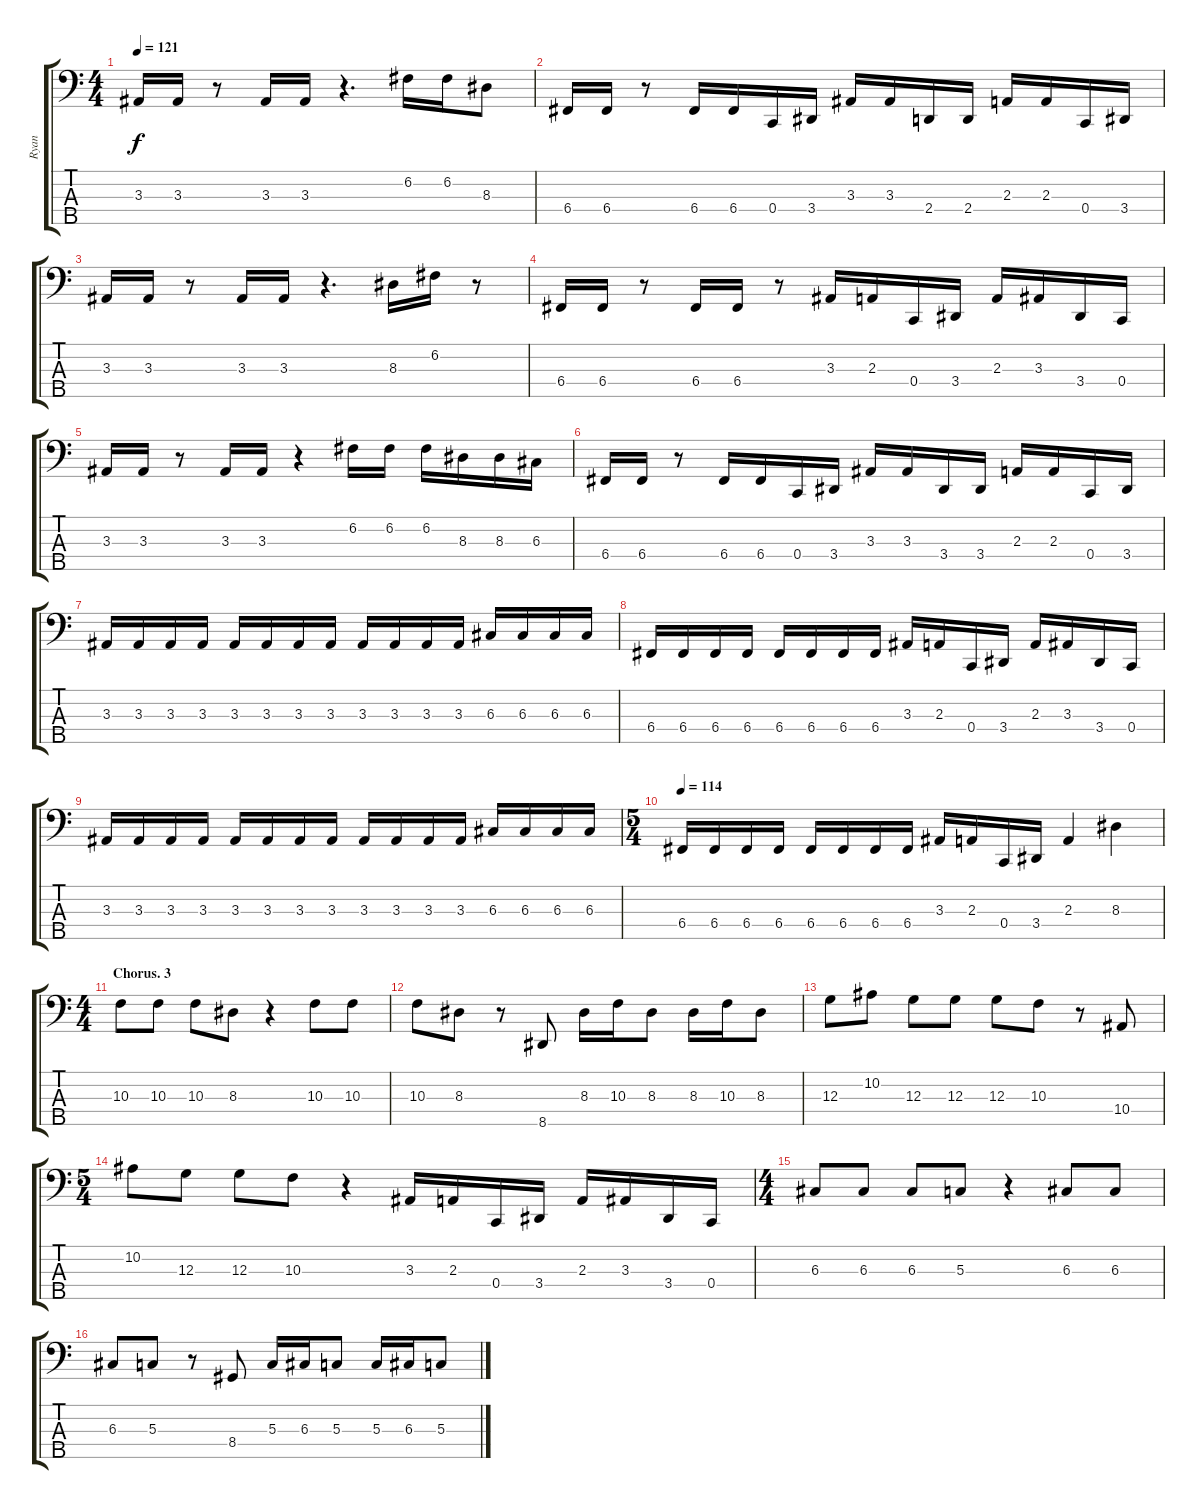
\track ("Ryan" "Ryan") {instrument electricbassfinger}
\staff {score tabs}
\tuning (F2 C2 G1 C1 G0) {hide}
\ts (4 4)
\tempo 121
\clef f4
\ks c
3.3.16{dy f} 3.3.16 r.8 3.3.16 3.3.16 r.4{d} 6.2.16 6.2.16 8.3.8 |
6.4.16 6.4.16 r.8 6.4.16 6.4.16 0.4.16 3.4.16 3.3.16 3.3.16 2.4.16 2.4.16 2.3.16 2.3.16 0.4.16 3.4.16 |
3.3.16 3.3.16 r.8 3.3.16 3.3.16 r.4{d} 8.3.16 6.2.16 r.8 |
6.4.16 6.4.16 r.8 6.4.16 6.4.16 r.8 3.3.16 2.3.16 0.4.16 3.4.16 2.3.16 3.3.16 3.4.16 0.4.16 |
3.3.16 3.3.16 r.8 3.3.16 3.3.16 r.4 6.2.16 6.2.16 6.2.16 8.3.16 8.3.16 6.3.16 |
6.4.16 6.4.16 r.8 6.4.16 6.4.16 0.4.16 3.4.16 3.3.16 3.3.16 3.4.16 3.4.16 2.3.16 2.3.16 0.4.16 3.4.16 |
3.3.16 3.3.16 3.3.16 3.3.16 3.3.16 3.3.16 3.3.16 3.3.16 3.3.16 3.3.16 3.3.16 3.3.16 6.3.16 6.3.16 6.3.16 6.3.16 |
6.4.16 6.4.16 6.4.16 6.4.16 6.4.16 6.4.16 6.4.16 6.4.16 3.3.16 2.3.16 0.4.16 3.4.16 2.3.16 3.3.16 3.4.16 0.4.16 |
3.3.16 3.3.16 3.3.16 3.3.16 3.3.16 3.3.16 3.3.16 3.3.16 3.3.16 3.3.16 3.3.16 3.3.16 6.3.16 6.3.16 6.3.16 6.3.16 |
\ts (5 4)
\tempo 114
6.4.16 6.4.16 6.4.16 6.4.16 6.4.16 6.4.16 6.4.16 6.4.16 3.3.16 2.3.16 0.4.16 3.4.16 2.3.4 8.3.4 |
\ts (4 4)
\section ("" "Chorus. 3")
10.3.8 10.3.8 10.3.8 8.3.8 r.4 10.3.8 10.3.8 |
10.3.8 8.3.8 r.8 8.5.8 8.3.16 10.3.16 8.3.8 8.3.16 10.3.16 8.3.8 |
12.3.8 10.2.8 12.3.8 12.3.8 12.3.8 10.3.8 r.8 10.4.8 |
\ts (5 4)
10.2.8 12.3.8 12.3.8 10.3.8 r.4 3.3.16 2.3.16 0.4.16 3.4.16 2.3.16 3.3.16 3.4.16 0.4.16 |
\ts (4 4)
6.3.8 6.3.8 6.3.8 5.3.8 r.4 6.3.8 6.3.8 |
6.3.8 5.3.8 r.8 8.4.8 5.3.16 6.3.16 5.3.8 5.3.16 6.3.16 5.3.8
